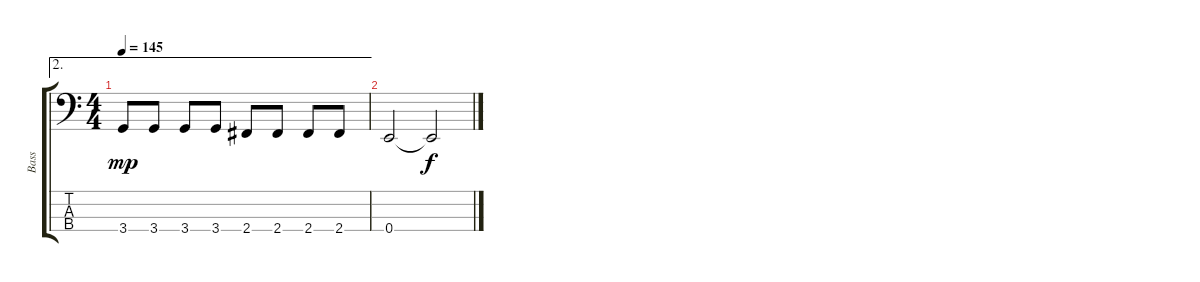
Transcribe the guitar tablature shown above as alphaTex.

\track ("Bass" "Bass") {instrument electricbassfinger}
\staff {score tabs}
\tuning (G2 D2 A1 E1) {hide}
\ae 2
\ts (4 4)
\tempo 145
\clef f4
\ks c
3.4.8{dy mp} 3.4.8 3.4.8 3.4.8 2.4.8 2.4.8 2.4.8 2.4.8 |
0.4.2 0.4{t}.2{dy f}
